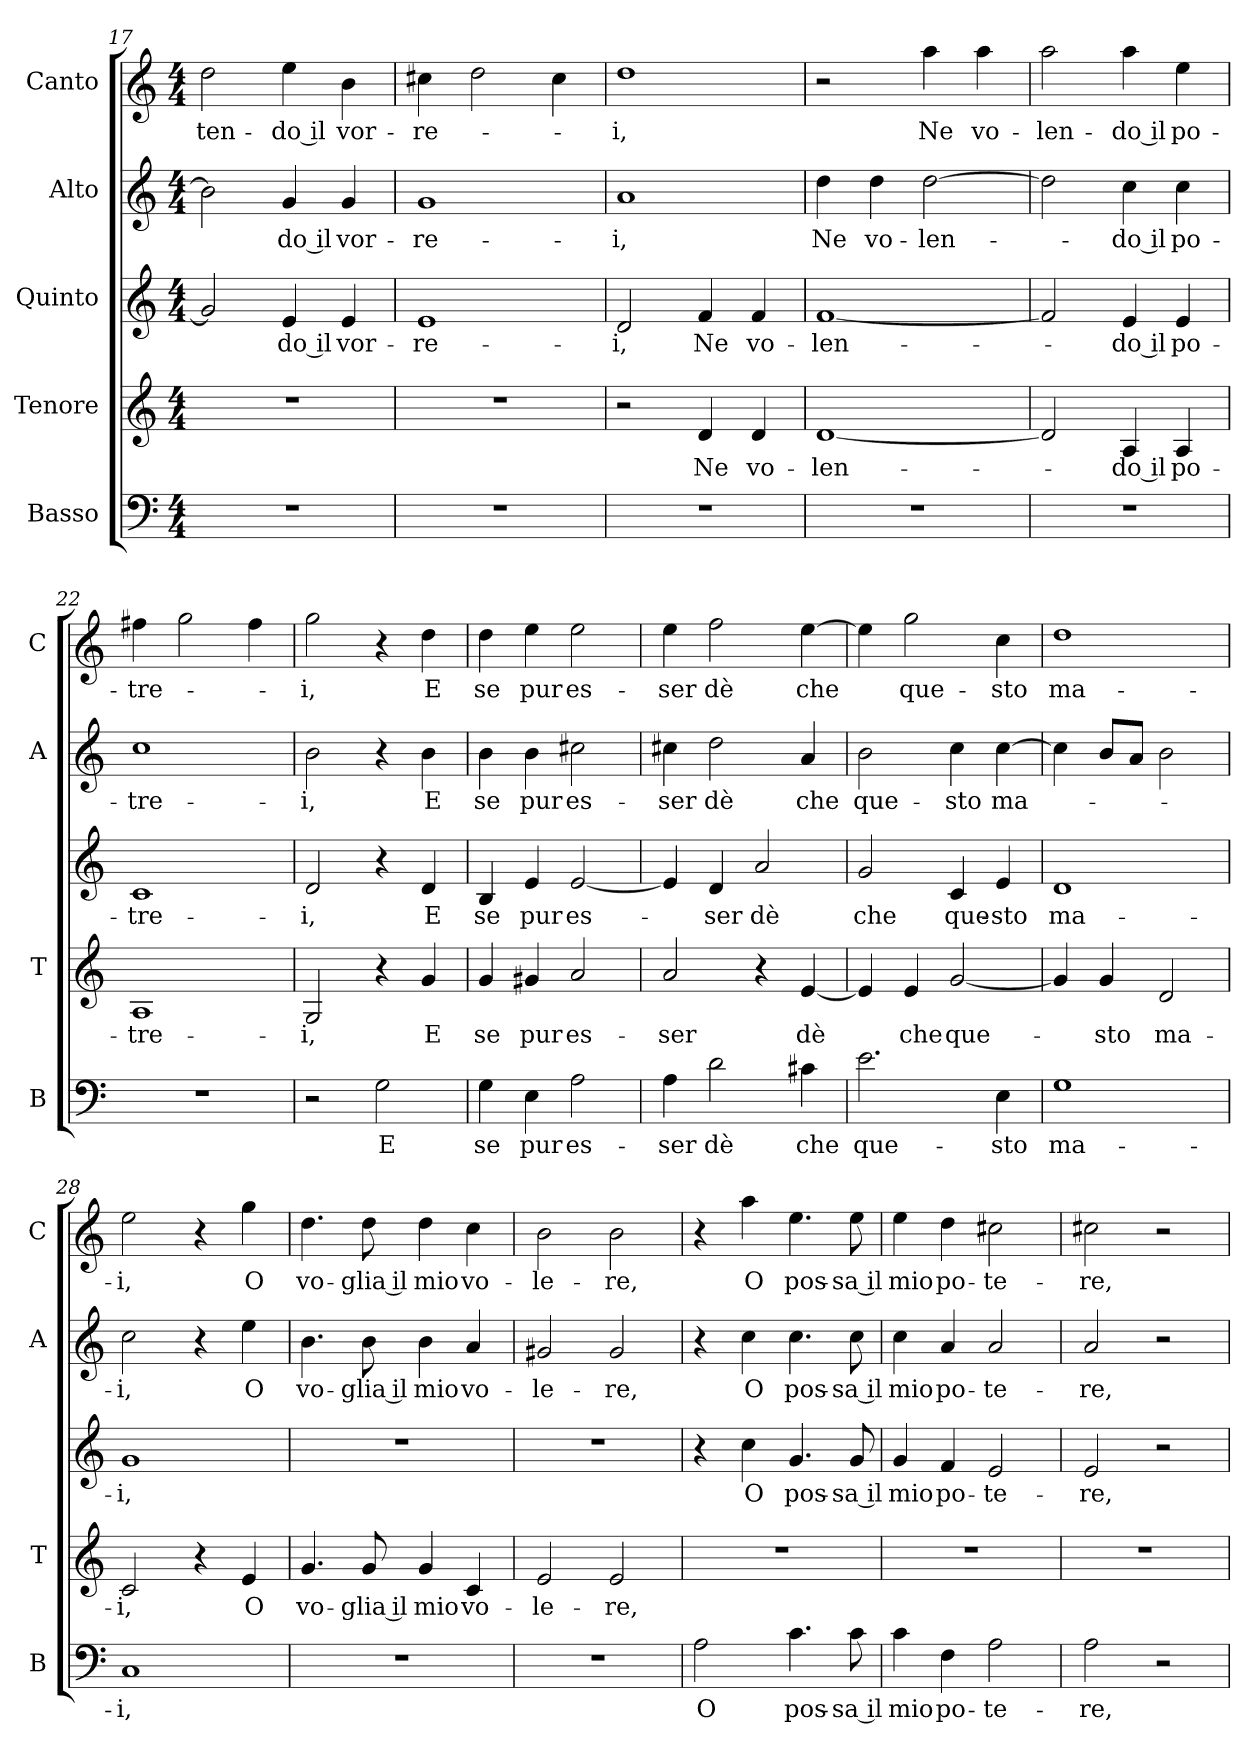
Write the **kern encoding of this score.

**kern	**text	**kern	**text	**kern	**text	**kern	**text	**kern	**text
*part5	*part5	*part4	*part4	*part3	*part3	*part2	*part2	*part1	*part1
*staff5	*staff5	*staff4	*staff4	*staff3	*staff3	*staff2	*staff2	*staff1	*staff1
*I"Basso	*	*I"Tenore	*	*I"Quinto	*	*I"Alto	*	*I"Canto	*
*I'B	*	*I'T	*	*	*	*I'A	*	*I'C	*
*clefF4	*	*clefG2	*	*clefG2	*	*clefG2	*	*clefG2	*
*k[]	*	*k[]	*	*k[]	*	*k[]	*	*k[]	*
*C:	*	*C:	*	*C:	*	*C:	*	*C:	*
*M4/4	*	*M4/4	*	*M4/4	*	*M4/4	*	*M4/4	*
=17	=17	=17	=17	=17	=17	=17	=17	=17	=17
!	!	!	!	!	!	!	!	!	!LO:LY:b
1r	.	1r	.	2g/]	.	2b\]	.	2dd\	-ten-
!	!	!	!	!	!LO:LY:b	!	!LO:LY:b	!	!LO:LY:b
.	.	.	.	4e/	-do il	4g/	-do il	4ee\	-do il
!	!	!	!	!	!LO:LY:b	!	!LO:LY:b	!	!LO:LY:b
.	.	.	.	4e/	vor-	4g/	vor-	4b\	vor-
=18	=18	=18	=18	=18	=18	=18	=18	=18	=18
!	!	!	!	!	!LO:LY:b	!	!LO:LY:b	!	!LO:LY:b
1r	.	1r	.	1e	-re-	1g	-re-	4cc#X\	-re-
.	.	.	.	.	.	.	.	2dd\	.
.	.	.	.	.	.	.	.	4cc#\	.
=19	=19	=19	=19	=19	=19	=19	=19	=19	=19
!	!	!	!	!	!LO:LY:b	!	!LO:LY:b	!	!LO:LY:b
1r	.	2r	.	2d/	-i,	1a	-i,	1dd	-i,
!	!	!	!LO:LY:b	!	!LO:LY:b	!	!	!	!
.	.	4d/	Ne	4f/	Ne	.	.	.	.
!	!	!	!LO:LY:b	!	!LO:LY:b	!	!	!	!
.	.	4d/	vo-	4f/	vo-	.	.	.	.
=20	=20	=20	=20	=20	=20	=20	=20	=20	=20
!	!	!	!LO:LY:b	!	!LO:LY:b	!	!LO:LY:b	!	!
1r	.	[1d	-len-	[1f	-len-	4dd\	Ne	2r	.
!	!	!	!	!	!	!	!LO:LY:b	!	!
.	.	.	.	.	.	4dd\	vo-	.	.
!	!	!	!	!	!	!	!LO:LY:b	!	!LO:LY:b
.	.	.	.	.	.	[2dd\	-len-	4aa\	Ne
!	!	!	!	!	!	!	!	!	!LO:LY:b
.	.	.	.	.	.	.	.	4aa\	vo-
=21	=21	=21	=21	=21	=21	=21	=21	=21	=21
!	!	!	!	!	!	!	!	!	!LO:LY:b
1r	.	2d/]	.	2f/]	.	2dd\]	.	2aa\	-len-
!	!	!	!LO:LY:b	!	!LO:LY:b	!	!LO:LY:b	!	!LO:LY:b
.	.	4A/	-do il	4e/	-do il	4cc\	-do il	4aa\	-do il
!	!	!	!LO:LY:b	!	!LO:LY:b	!	!LO:LY:b	!	!LO:LY:b
.	.	4A/	po-	4e/	po-	4cc\	po-	4ee\	po-
=22	=22	=22	=22	=22	=22	=22	=22	=22	=22
!	!	!	!LO:LY:b	!	!LO:LY:b	!	!LO:LY:b	!	!LO:LY:b
1r	.	1A	-tre-	1c	-tre-	1cc	-tre-	4ff#X\	-tre-
.	.	.	.	.	.	.	.	2gg\	.
.	.	.	.	.	.	.	.	4ff#\	.
=23	=23	=23	=23	=23	=23	=23	=23	=23	=23
!	!	!	!LO:LY:b	!	!LO:LY:b	!	!LO:LY:b	!	!LO:LY:b
2r	.	2G/	-i,	2d/	-i,	2b\	-i,	2gg\	-i,
!	!LO:LY:b	!	!	!	!	!	!	!	!
2G\	E	4r	.	4r	.	4r	.	4r	.
!	!	!	!LO:LY:b	!	!LO:LY:b	!	!LO:LY:b	!	!LO:LY:b
.	.	4g/	E	4d/	E	4b\	E	4dd\	E
!!LO:PB:g=z
=24	=24	=24	=24	=24	=24	=24	=24	=24	=24
!	!LO:LY:b	!	!LO:LY:b	!	!LO:LY:b	!	!LO:LY:b	!	!LO:LY:b
4G\	se	4g/	se	4B/	se	4b\	se	4dd\	se
!	!LO:LY:b	!	!LO:LY:b	!	!LO:LY:b	!	!LO:LY:b	!	!LO:LY:b
4E\	pur	4g#X/	pur	4e/	pur	4b\	pur	4ee\	pur
!	!LO:LY:b	!	!LO:LY:b	!	!LO:LY:b	!	!LO:LY:b	!	!LO:LY:b
2A\	es-	2a/	es-	[2e/	es-	2cc#X\	es-	2ee\	es-
=25	=25	=25	=25	=25	=25	=25	=25	=25	=25
!	!LO:LY:b	!	!LO:LY:b	!	!	!	!LO:LY:b	!	!LO:LY:b
4A\	-ser	2a/	-ser	4e/]	.	4cc#X\	-ser	4ee\	-ser
!	!LO:LY:b	!	!	!	!LO:LY:b	!	!LO:LY:b	!	!LO:LY:b
2d\	dè	.	.	4d/	-ser	2dd\	dè	2ff\	dè
!	!	!	!	!	!LO:LY:b	!	!	!	!
.	.	4r	.	2a/	dè	.	.	.	.
!	!LO:LY:b	!	!LO:LY:b	!	!	!	!LO:LY:b	!	!LO:LY:b
4c#X\	che	[4e/	dè	.	.	4a/	che	[4ee\	che
=26	=26	=26	=26	=26	=26	=26	=26	=26	=26
!	!LO:LY:b	!	!	!	!LO:LY:b	!	!LO:LY:b	!	!
2.e\	que-	4e/]	.	2g/	che	2b\	que-	4ee\]	.
!	!	!	!LO:LY:b	!	!	!	!	!	!LO:LY:b
.	.	4e/	che	.	.	.	.	2gg\	que-
!	!	!	!LO:LY:b	!	!LO:LY:b	!	!LO:LY:b	!	!
.	.	[2g/	que-	4c/	que-	4cc\	-sto	.	.
!	!LO:LY:b	!	!	!	!LO:LY:b	!	!LO:LY:b	!	!LO:LY:b
4E\	-sto	.	.	4e/	-sto	[4cc\	ma-	4cc\	-sto
=27	=27	=27	=27	=27	=27	=27	=27	=27	=27
!	!LO:LY:b	!	!	!	!LO:LY:b	!	!	!	!LO:LY:b
1G	ma-	4g/]	.	1d	ma-	4cc\]	.	1dd	ma-
!	!	!	!LO:LY:b	!	!	!	!	!	!
.	.	4g/	-sto	.	.	8b/L	.	.	.
.	.	.	.	.	.	8a/J	.	.	.
!	!	!	!LO:LY:b	!	!	!	!	!	!
.	.	2d/	ma-	.	.	2b\	.	.	.
=28	=28	=28	=28	=28	=28	=28	=28	=28	=28
!	!LO:LY:b	!	!LO:LY:b	!	!LO:LY:b	!	!LO:LY:b	!	!LO:LY:b
1C	-i,	2c/	-i,	1g	-i,	2cc\	-i,	2ee\	-i,
.	.	4r	.	.	.	4r	.	4r	.
!	!	!	!LO:LY:b	!	!	!	!LO:LY:b	!	!LO:LY:b
.	.	4e/	O	.	.	4ee\	O	4gg\	O
=29	=29	=29	=29	=29	=29	=29	=29	=29	=29
!	!	!	!LO:LY:b	!	!	!	!LO:LY:b	!	!LO:LY:b
1r	.	4.g/	vo-	1r	.	4.b\	vo-	4.dd\	vo-
!	!	!	!LO:LY:b	!	!	!	!LO:LY:b	!	!LO:LY:b
.	.	8g/	-glia il	.	.	8b\	-glia il	8dd\	-glia il
!	!	!	!LO:LY:b	!	!	!	!LO:LY:b	!	!LO:LY:b
.	.	4g/	mio	.	.	4b\	mio	4dd\	mio
!	!	!	!LO:LY:b	!	!	!	!LO:LY:b	!	!LO:LY:b
.	.	4c/	vo-	.	.	4a/	vo-	4cc\	vo-
=30	=30	=30	=30	=30	=30	=30	=30	=30	=30
!	!	!	!LO:LY:b	!	!	!	!LO:LY:b	!	!LO:LY:b
1r	.	2e/	-le-	1r	.	2g#X/	-le-	2b\	-le-
!	!	!	!LO:LY:b	!	!	!	!LO:LY:b	!	!LO:LY:b
.	.	2e/	-re,	.	.	2g#/	-re,	2b\	-re,
=31	=31	=31	=31	=31	=31	=31	=31	=31	=31
!	!LO:LY:b	!	!	!	!	!	!	!	!
2A\	O	1r	.	4r	.	4r	.	4r	.
!	!	!	!	!	!LO:LY:b	!	!LO:LY:b	!	!LO:LY:b
.	.	.	.	4cc\	O	4cc\	O	4aa\	O
!	!LO:LY:b	!	!	!	!LO:LY:b	!	!LO:LY:b	!	!LO:LY:b
4.c\	pos-	.	.	4.g/	pos-	4.cc\	pos-	4.ee\	pos-
!	!LO:LY:b	!	!	!	!LO:LY:b	!	!LO:LY:b	!	!LO:LY:b
8c\	-sa il	.	.	8g/	-sa il	8cc\	-sa il	8ee\	-sa il
!!LO:LB:g=z
=32	=32	=32	=32	=32	=32	=32	=32	=32	=32
!	!LO:LY:b	!	!	!	!LO:LY:b	!	!LO:LY:b	!	!LO:LY:b
4c\	mio	1r	.	4g/	mio	4cc\	mio	4ee\	mio
!	!LO:LY:b	!	!	!	!LO:LY:b	!	!LO:LY:b	!	!LO:LY:b
4F\	po-	.	.	4f/	po-	4a/	po-	4dd\	po-
!	!LO:LY:b	!	!	!	!LO:LY:b	!	!LO:LY:b	!	!LO:LY:b
2A\	-te-	.	.	2e/	-te-	2a/	-te-	2cc#X\	-te-
=33	=33	=33	=33	=33	=33	=33	=33	=33	=33
!	!LO:LY:b	!	!	!	!LO:LY:b	!	!LO:LY:b	!	!LO:LY:b
2A\	-re,	1r	.	2e/	-re,	2a/	-re,	2cc#X\	-re,
2r	.	.	.	2r	.	2r	.	2r	.
=	=	=	=	=	=	=	=	=	=
*-	*-	*-	*-	*-	*-	*-	*-	*-	*-
